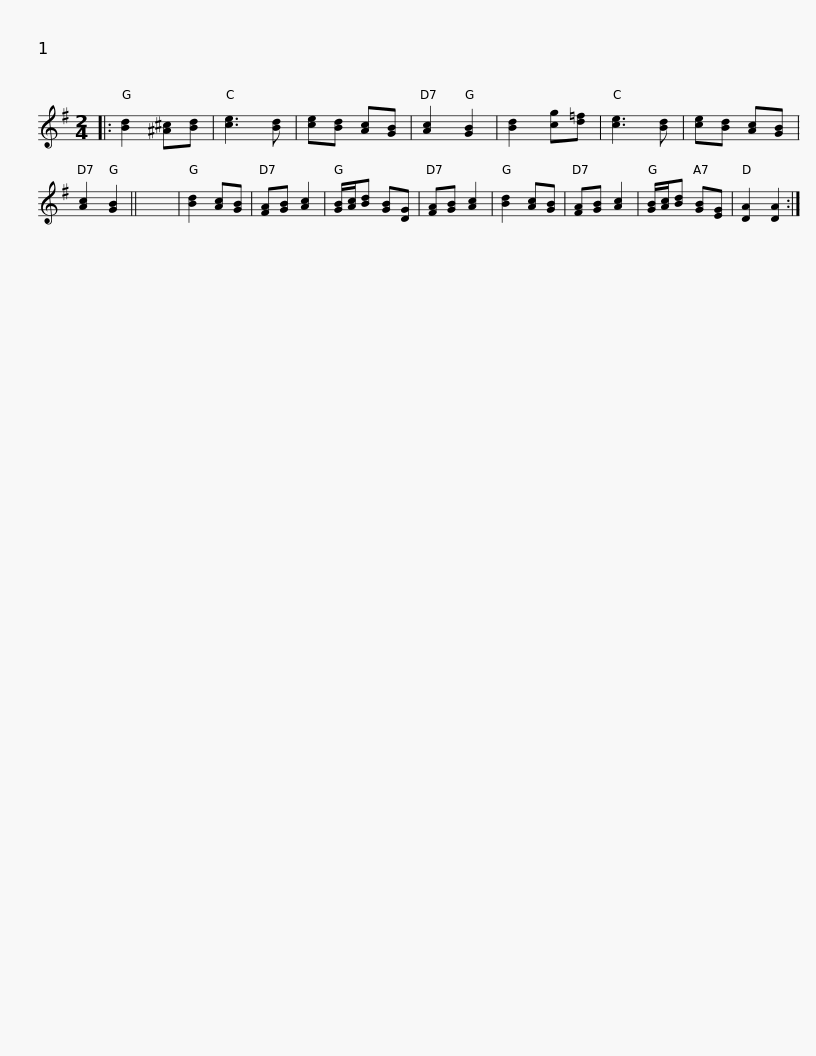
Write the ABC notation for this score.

X:1
L:1/8
M:2/4
I:linebreak $
K:G
V:1 treble
V:1
|: [Bd]2 [^A^c][Bd] | [ce]3 [Bd] | [ce][Bd] [Ac][GB] | [Ac]2 [GB]2 | [Bd]2 [cg][d=f] | %5
 [ce]3 [Bd] | [ce][Bd] [Ac][GB] | [Ac]2 [GB]2 || x4 | [Bd]2 [Ac][GB] | %10
 [FA][GB] [Ac]2 |$ [GB]/[Ac]/[Bd] [GB][DG] | [FA][GB] [Ac]2 | [Bd]2 [Ac][GB] | [FA][GB] [Ac]2 | %15
 [GB]/[Ac]/[Bd] [GB][EG] | [DA]2 [DA]2 :| %17
